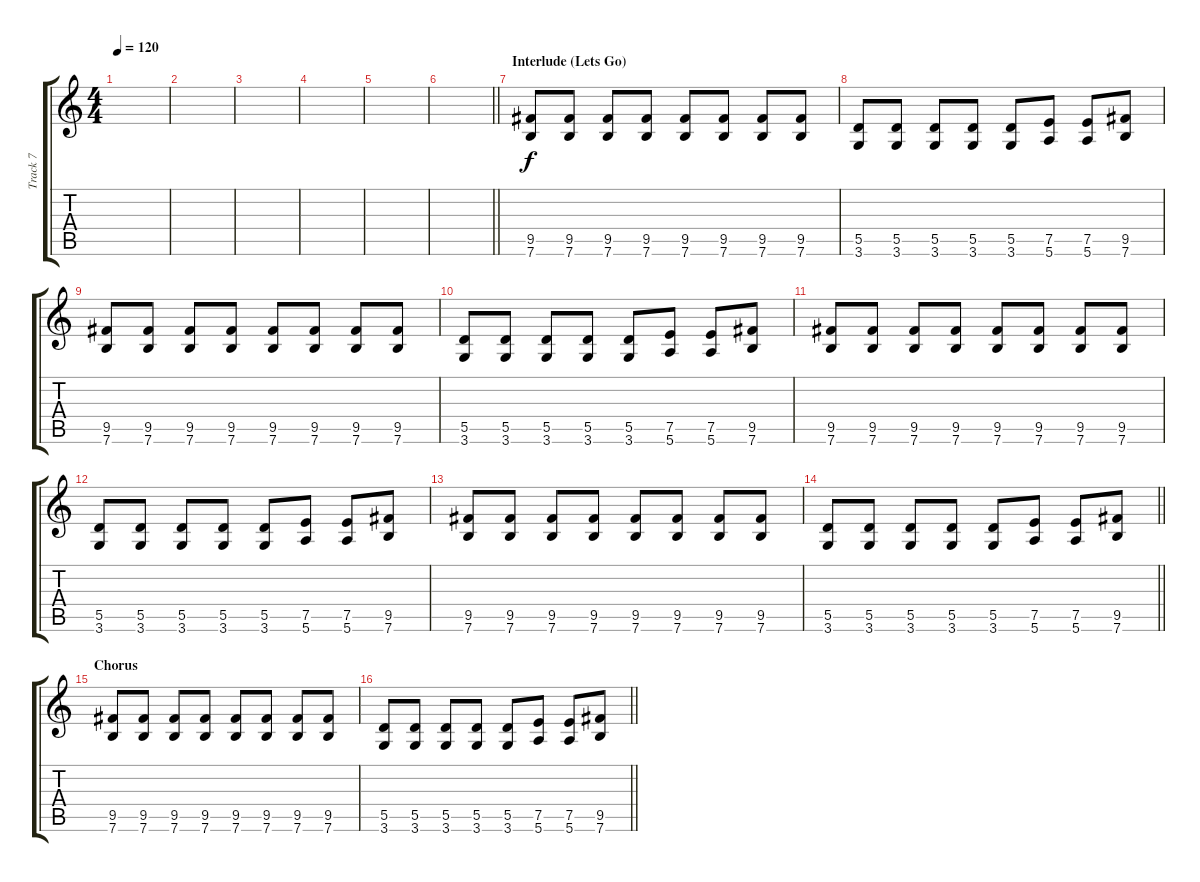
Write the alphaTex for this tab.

\track ("Track 7" "Track 7") {instrument overdrivenguitar}
\staff {score tabs}
\tuning (E4 B3 G3 D3 A2 E2) {hide}
\ts (4 4)
\tempo 120
\clef g2
\ks c
|
|
|
|
|
\barLineRight lightlight
|
\section ("" "Interlude (Lets Go)")
(9.5 7.6).8 (9.5 7.6).8 (9.5 7.6).8 (9.5 7.6).8 (9.5 7.6).8 (9.5 7.6).8 (9.5 7.6).8 (9.5 7.6).8 |
(5.5 3.6).8 (5.5 3.6).8 (5.5 3.6).8 (5.5 3.6).8 (5.5 3.6).8 (7.5 5.6).8 (7.5 5.6).8 (9.5 7.6).8 |
(9.5 7.6).8 (9.5 7.6).8 (9.5 7.6).8 (9.5 7.6).8 (9.5 7.6).8 (9.5 7.6).8 (9.5 7.6).8 (9.5 7.6).8 |
(5.5 3.6).8 (5.5 3.6).8 (5.5 3.6).8 (5.5 3.6).8 (5.5 3.6).8 (7.5 5.6).8 (7.5 5.6).8 (9.5 7.6).8 |
(9.5 7.6).8 (9.5 7.6).8 (9.5 7.6).8 (9.5 7.6).8 (9.5 7.6).8 (9.5 7.6).8 (9.5 7.6).8 (9.5 7.6).8 |
(5.5 3.6).8 (5.5 3.6).8 (5.5 3.6).8 (5.5 3.6).8 (5.5 3.6).8 (7.5 5.6).8 (7.5 5.6).8 (9.5 7.6).8 |
(9.5 7.6).8 (9.5 7.6).8 (9.5 7.6).8 (9.5 7.6).8 (9.5 7.6).8 (9.5 7.6).8 (9.5 7.6).8 (9.5 7.6).8 |
\barLineRight lightlight
(5.5 3.6).8 (5.5 3.6).8 (5.5 3.6).8 (5.5 3.6).8 (5.5 3.6).8 (7.5 5.6).8 (7.5 5.6).8 (9.5 7.6).8 |
\section ("" "Chorus")
(9.5 7.6).8 (9.5 7.6).8 (9.5 7.6).8 (9.5 7.6).8 (9.5 7.6).8 (9.5 7.6).8 (9.5 7.6).8 (9.5 7.6).8 |
\barLineRight lightlight
(5.5 3.6).8 (5.5 3.6).8 (5.5 3.6).8 (5.5 3.6).8 (5.5 3.6).8 (7.5 5.6).8 (7.5 5.6).8 (9.5 7.6).8
